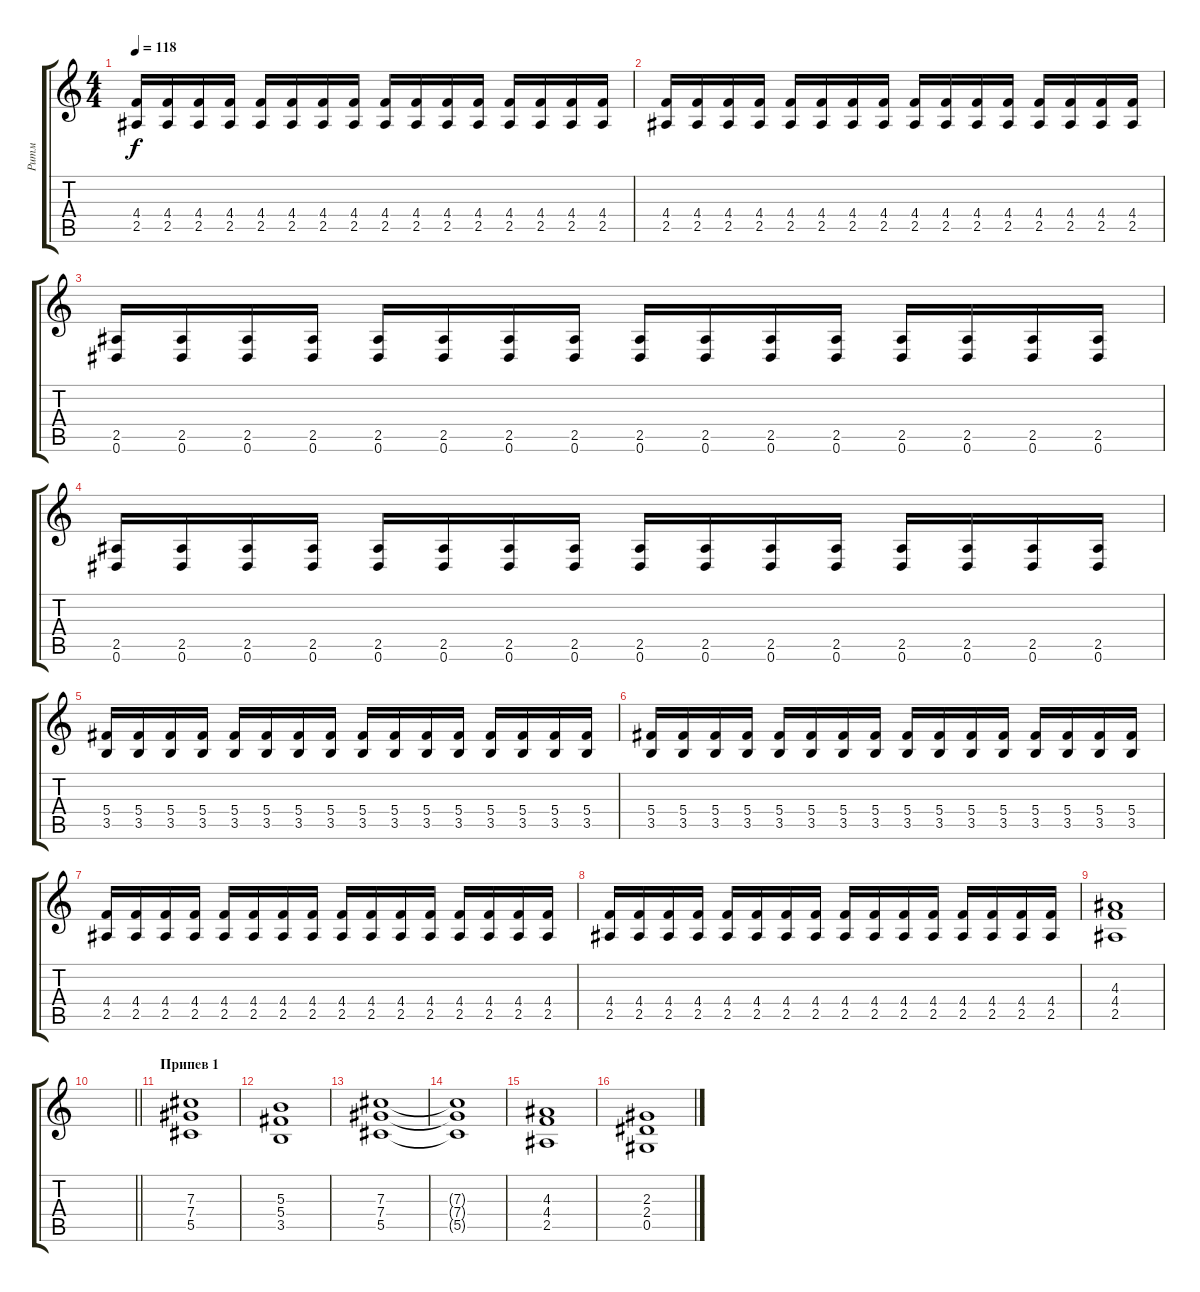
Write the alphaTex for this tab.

\track ("Ритм" "Ритм") {instrument distortionguitar}
\staff {score tabs}
\tuning (Eb4 Bb3 Gb3 Db3 Ab2 Eb2) {hide}
\ts (4 4)
\tempo 118
\clef g2
\ks c
(4.4 2.5).16{dy f} (4.4 2.5).16 (4.4 2.5).16 (4.4 2.5).16 (4.4 2.5).16 (4.4 2.5).16 (4.4 2.5).16 (4.4 2.5).16 (4.4 2.5).16 (4.4 2.5).16 (4.4 2.5).16 (4.4 2.5).16 (4.4 2.5).16 (4.4 2.5).16 (4.4 2.5).16 (4.4 2.5).16 |
(4.4 2.5).16 (4.4 2.5).16 (4.4 2.5).16 (4.4 2.5).16 (4.4 2.5).16 (4.4 2.5).16 (4.4 2.5).16 (4.4 2.5).16 (4.4 2.5).16 (4.4 2.5).16 (4.4 2.5).16 (4.4 2.5).16 (4.4 2.5).16 (4.4 2.5).16 (4.4 2.5).16 (4.4 2.5).16 |
(2.5 0.6).16 (2.5 0.6).16 (2.5 0.6).16 (2.5 0.6).16 (2.5 0.6).16 (2.5 0.6).16 (2.5 0.6).16 (2.5 0.6).16 (2.5 0.6).16 (2.5 0.6).16 (2.5 0.6).16 (2.5 0.6).16 (2.5 0.6).16 (2.5 0.6).16 (2.5 0.6).16 (2.5 0.6).16 |
(2.5 0.6).16 (2.5 0.6).16 (2.5 0.6).16 (2.5 0.6).16 (2.5 0.6).16 (2.5 0.6).16 (2.5 0.6).16 (2.5 0.6).16 (2.5 0.6).16 (2.5 0.6).16 (2.5 0.6).16 (2.5 0.6).16 (2.5 0.6).16 (2.5 0.6).16 (2.5 0.6).16 (2.5 0.6).16 |
(5.4 3.5).16 (5.4 3.5).16 (5.4 3.5).16 (5.4 3.5).16 (5.4 3.5).16 (5.4 3.5).16 (5.4 3.5).16 (5.4 3.5).16 (5.4 3.5).16 (5.4 3.5).16 (5.4 3.5).16 (5.4 3.5).16 (5.4 3.5).16 (5.4 3.5).16 (5.4 3.5).16 (5.4 3.5).16 |
(5.4 3.5).16 (5.4 3.5).16 (5.4 3.5).16 (5.4 3.5).16 (5.4 3.5).16 (5.4 3.5).16 (5.4 3.5).16 (5.4 3.5).16 (5.4 3.5).16 (5.4 3.5).16 (5.4 3.5).16 (5.4 3.5).16 (5.4 3.5).16 (5.4 3.5).16 (5.4 3.5).16 (5.4 3.5).16 |
(4.4 2.5).16 (4.4 2.5).16 (4.4 2.5).16 (4.4 2.5).16 (4.4 2.5).16 (4.4 2.5).16 (4.4 2.5).16 (4.4 2.5).16 (4.4 2.5).16 (4.4 2.5).16 (4.4 2.5).16 (4.4 2.5).16 (4.4 2.5).16 (4.4 2.5).16 (4.4 2.5).16 (4.4 2.5).16 |
(4.4 2.5).16 (4.4 2.5).16 (4.4 2.5).16 (4.4 2.5).16 (4.4 2.5).16 (4.4 2.5).16 (4.4 2.5).16 (4.4 2.5).16 (4.4 2.5).16 (4.4 2.5).16 (4.4 2.5).16 (4.4 2.5).16 (4.4 2.5).16 (4.4 2.5).16 (4.4 2.5).16 (4.4 2.5).16 |
(4.3 4.4 2.5).1 |
\barLineRight lightlight
|
\section ("" "Припев 1")
(7.3 7.4 5.5).1 |
(5.3 5.4 3.5).1 |
(7.3 7.4 5.5).1 |
(7.3{t} 7.4{t} 5.5{t}).1 |
(4.3 4.4 2.5).1 |
(2.3 2.4 0.5).1
